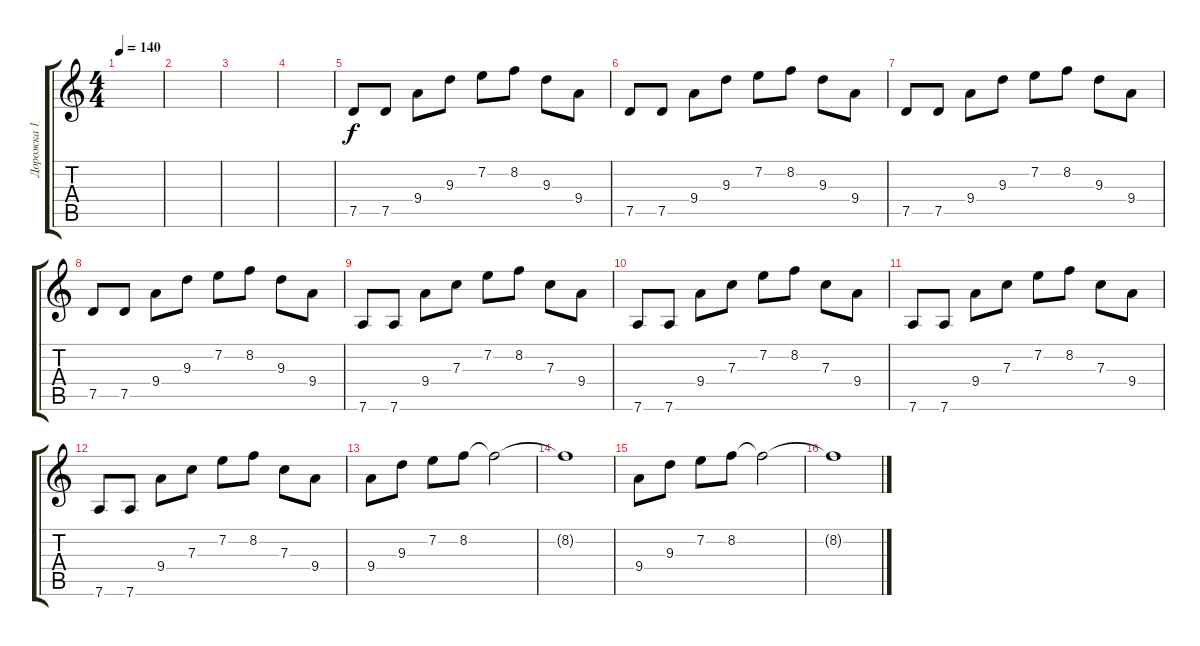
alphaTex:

\track ("Дорожка 1" "Дорожка 1") {instrument acousticguitarsteel}
\staff {score tabs}
\tuning (D4 A3 F3 C3 G2 D2) {hide}
\ts (4 4)
\tempo 140
\clef g2
\ks c
|
|
|
|
7.5.8 7.5.8 9.4.8 9.3.8 7.2.8 8.2.8 9.3.8 9.4.8 |
7.5.8 7.5.8 9.4.8 9.3.8 7.2.8 8.2.8 9.3.8 9.4.8 |
7.5.8 7.5.8 9.4.8 9.3.8 7.2.8 8.2.8 9.3.8 9.4.8 |
7.5.8 7.5.8 9.4.8 9.3.8 7.2.8 8.2.8 9.3.8 9.4.8 |
7.6.8 7.6.8 9.4.8 7.3.8 7.2.8 8.2.8 7.3.8 9.4.8 |
7.6.8 7.6.8 9.4.8 7.3.8 7.2.8 8.2.8 7.3.8 9.4.8 |
7.6.8 7.6.8 9.4.8 7.3.8 7.2.8 8.2.8 7.3.8 9.4.8 |
7.6.8 7.6.8 9.4.8 7.3.8 7.2.8 8.2.8 7.3.8 9.4.8 |
9.4.8 9.3.8 7.2.8 8.2.8 8.2{t}.2 |
8.2{t}.1 |
9.4.8 9.3.8 7.2.8 8.2.8 8.2{t}.2 |
8.2{t}.1
